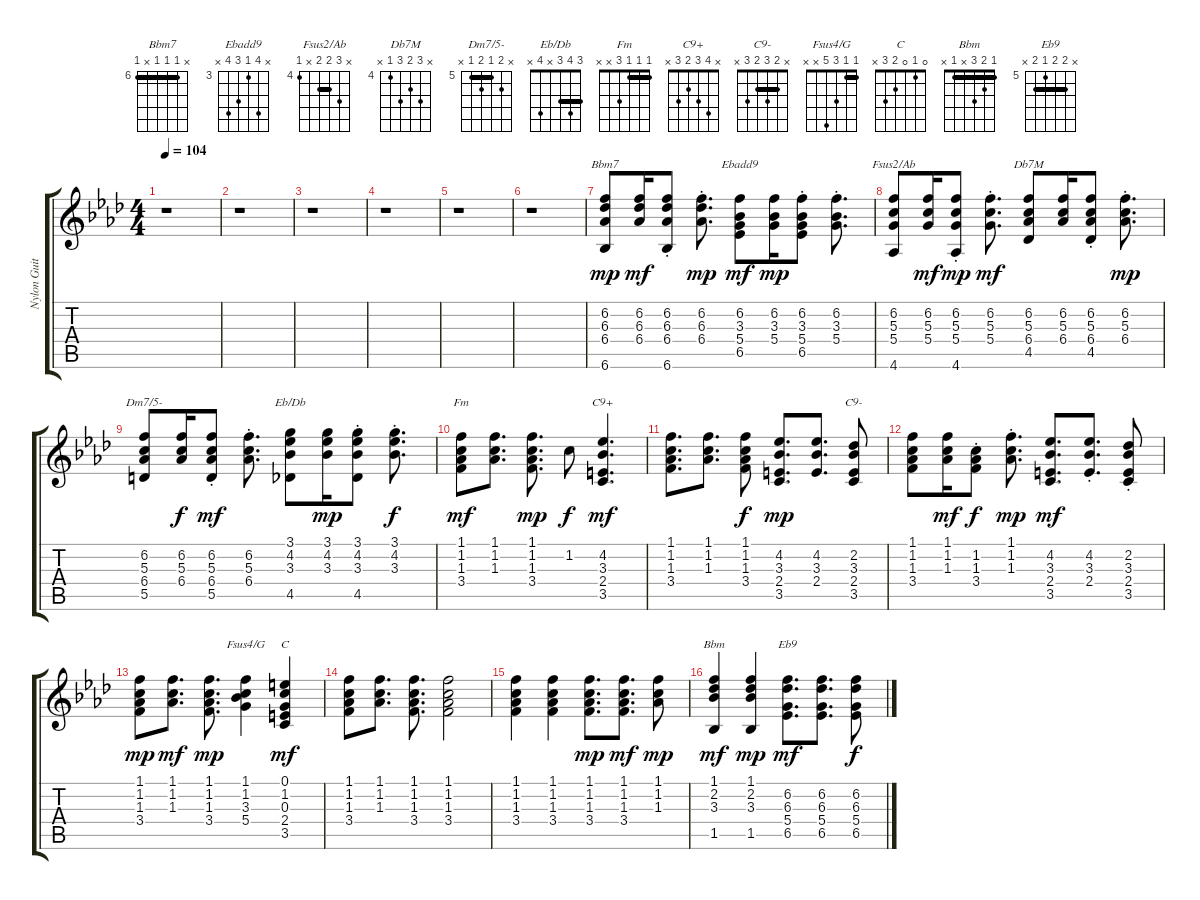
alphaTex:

\track ("Nylon Guitar" "Nylon Guit") {instrument acousticguitarnylon}
\staff {score tabs}
\tuning (E4 B3 G3 D3 A2 E2) {hide}
\chord ("Bbm7" x 6 6 6 x 6) {firstfret 6 barre 6}
\chord ("Ebadd9" x 6 3 5 6 x) {firstfret 3}
\chord ("Fsus2/Ab" x 6 5 5 x 4) {firstfret 4 barre 5}
\chord ("Db7M" x 6 5 6 4 x) {firstfret 4}
\chord ("Dm7/5-" x 6 5 6 5 x) {firstfret 5 barre 5}
\chord ("Eb/Db" 3 4 3 x 4 x) {barre 3}
\chord ("Fm" 1 1 1 3 x x) {barre 1}
\chord ("C9+" x 4 3 2 3 x)
\chord ("C9-" x 2 3 2 3 x) {barre 2}
\chord ("Fsus4/G" 1 1 3 5 x x) {barre 1}
\chord ("C" 0 1 0 2 3 x)
\chord ("Bbm" 1 2 3 x 1 x) {barre 1}
\chord ("Eb9" x 6 6 5 6 x) {firstfret 5 barre 6}
\ts (4 4)
\tempo 104
\clef g2
\ks ab
r.1{dy mp} |
r.1 |
r.1 |
r.1 |
r.1 |
r.1 |
(6.2 6.3 6.4 6.6).8{ch "Bbm7"} (6.2 6.3 6.4).16{dy mf} (6.2{st} 6.3{st} 6.4 6.6).8 (6.2{st} 6.3{st} 6.4).8{d dy mp} (6.2 3.3 5.4 6.5).8{ch "Ebadd9" dy mf} (6.2 3.3 5.4).16{dy mp} (6.2{st} 3.3{st} 5.4{st} 6.5).8 (6.2{st} 3.3{st} 5.4{st}).8{d} |
(6.2 5.3 5.4 4.6).8{ch "Fsus2/Ab"} (6.2 5.3 5.4).16{dy mf} (6.2{st} 5.3{st} 5.4{st} 4.6).8{dy mp} (6.2{st} 5.3{st} 5.4{st}).8{d dy mf} (6.2 5.3 6.4 4.5).8{ch "Db7M"} (6.2 5.3 6.4).16 (6.2{st} 5.3{st} 6.4{st} 4.5).8 (6.2{st} 5.3{st} 6.4{st}).8{d dy mp} |
(6.2 5.3 6.4 5.5).8{ch "Dm7/5-"} (6.2 5.3 6.4).16{dy f} (6.2{st} 5.3{st} 6.4{st} 5.5).8{dy mf} (6.2{st} 5.3{st} 6.4{st}).8{d} (3.1 4.2 3.3 4.5).8{ch "Eb/Db"} (3.1 4.2 3.3).16{dy mp} (3.1 4.2{st} 3.3{st} 4.5).8 (3.1 4.2{st} 3.3{st}).8{d dy f} |
(1.1 1.2 1.3 3.4).8{ch "Fm" dy mf} (1.1 1.2 1.3).8{d} (1.1 1.2 1.3 3.4).8{d dy mp} 1.2.8{dy f} (4.2 3.3 2.4 3.5).4{d ch "C9+" dy mf} |
(1.1 1.2 1.3 3.4).8{d} (1.1 1.2 1.3).8{d} (1.1 1.2 1.3 3.4).8{dy f} (4.2 3.3 2.4 3.5).8{d dy mp} (4.2 3.3 2.4).8{d} (2.2 3.3 2.4 3.5).8{ch "C9-"} |
(1.1 1.2 1.3 3.4).8 (1.1 1.2 1.3).16{dy mf} (1.2 1.3{st} 3.4).8{dy f} (1.1 1.2{st} 1.3{st}).8{d dy mp} (4.2 3.3 2.4 3.5).8{d dy mf} (4.2{st} 3.3{st} 2.4{st}).8{d} (2.2{st} 3.3{st} 2.4{st} 3.5).8 |
(1.1 1.2 1.3 3.4).8{dy mp} (1.1 1.2 1.3).8{d dy mf} (1.1 1.2 1.3 3.4).8{d dy mp} (1.1 1.2 3.3 5.4).4{ch "Fsus4/G"} (0.1 1.2 0.3 2.4 3.5).4{ch "C" dy mf} |
(1.1 1.2 1.3 3.4).8 (1.1 1.2 1.3).8{d} (1.1 1.2 1.3 3.4).8{d} (1.1 1.2 1.3 3.4).2 |
(1.1 1.2 1.3 3.4).4 (1.1 1.2 1.3 3.4).4 (1.1 1.2 1.3 3.4).8{d dy mp} (1.1 1.2 1.3 3.4).8{d dy mf} (1.1 1.2 1.3).8{dy mp} |
(1.1 2.2 3.3 1.5).4{ch "Bbm" dy mf} (1.1 2.2 3.3 1.5).4{dy mp} (6.2 6.3 5.4 6.5).8{d ch "Eb9" dy mf} (6.2 6.3 5.4 6.5).8{d} (6.2 6.3 5.4 6.5).8{dy f}
